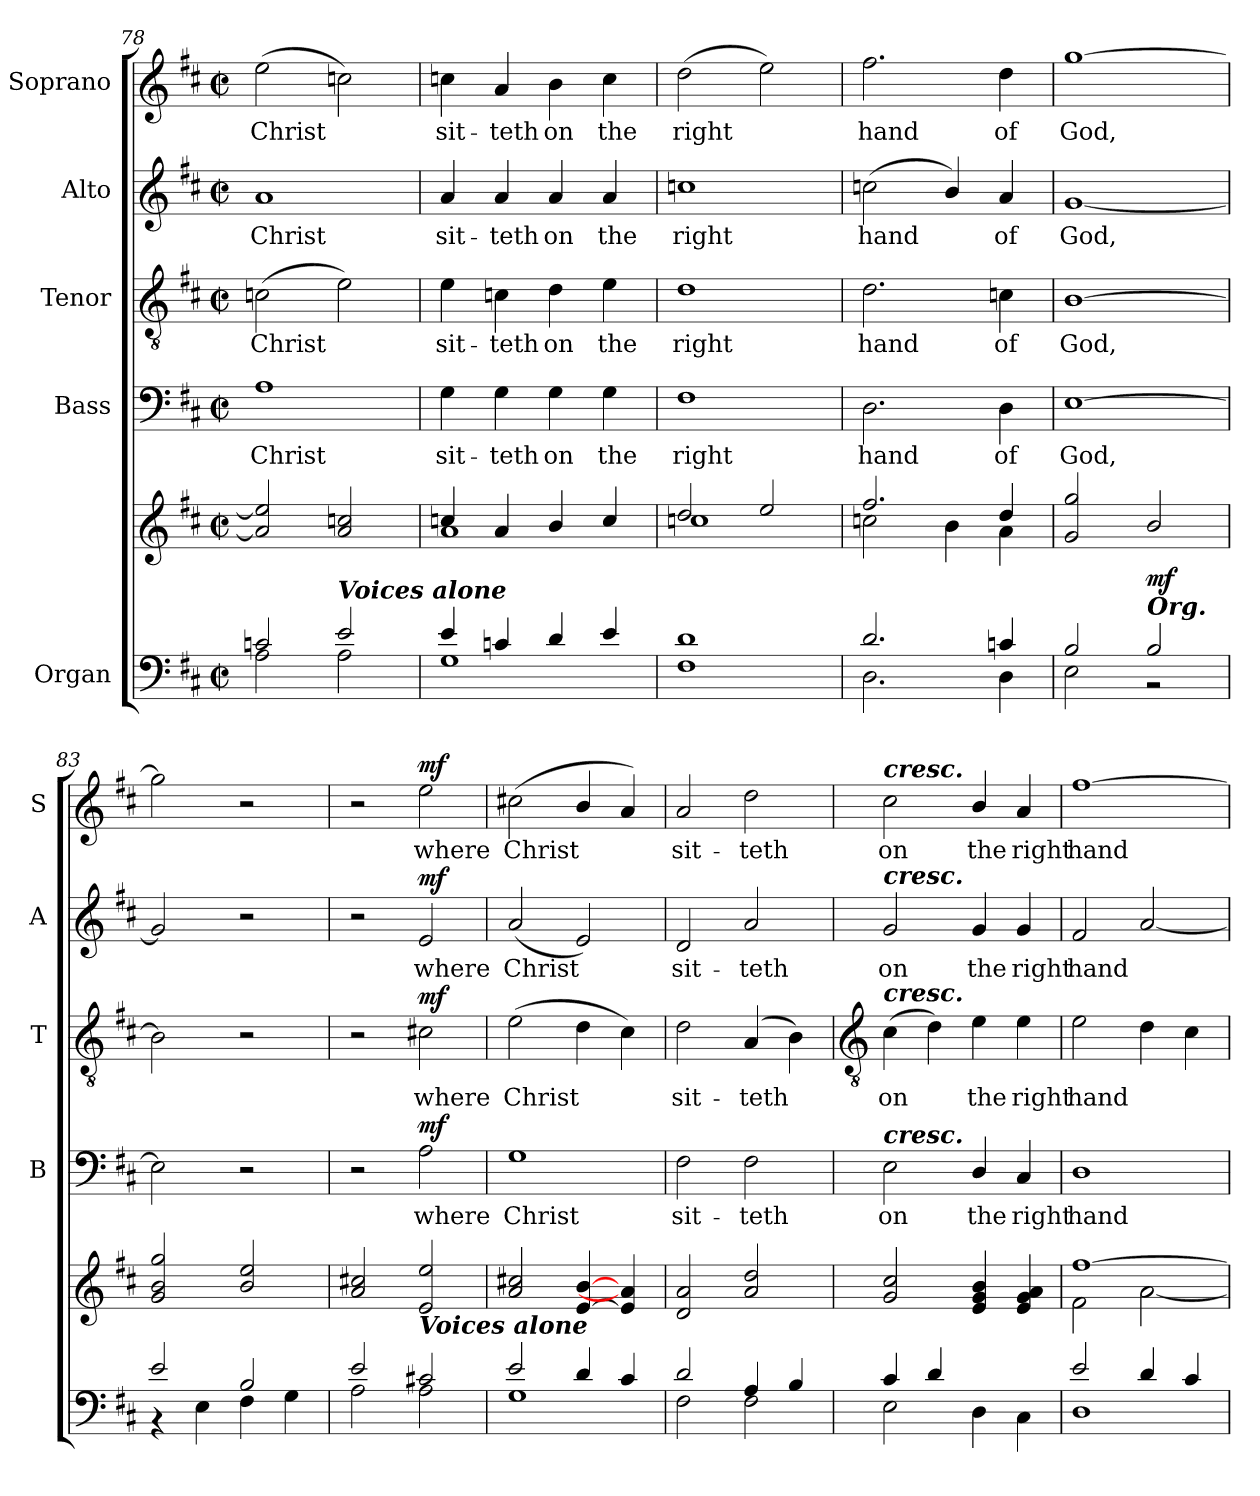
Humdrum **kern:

**kern	**kern	**dynam	**kern	**text	**dynam	**kern	**text	**dynam	**kern	**text	**dynam	**kern	**text	**dynam
*part5	*part5	*part5	*part4	*part4	*part4	*part3	*part3	*part3	*part2	*part2	*part2	*part1	*part1	*part1
*staff6	*staff5	*staff5/6	*staff4	*staff4	*staff4	*staff3	*staff3	*staff3	*staff2	*staff2	*staff2	*staff1	*staff1	*staff1
*I"Organ	*	*	*I"Bass	*	*	*I"Tenor	*	*	*I"Alto	*	*	*I"Soprano	*	*
*	*	*	*I'B	*	*	*I'T	*	*	*I'A	*	*	*I'S	*	*
!!LO:LB:g=z
*clefF4	*clefG2	*	*clefF4	*	*	*clefGv2	*	*	*clefG2	*	*	*clefG2	*	*
*k[f#c#]	*k[f#c#]	*	*k[f#c#]	*	*	*k[f#c#]	*	*	*k[f#c#]	*	*	*k[f#c#]	*	*
*D:	*D:	*	*D:	*	*	*D:	*	*	*D:	*	*	*D:	*	*
*M2/2	*M2/2	*	*M2/2	*	*	*M2/2	*	*	*M2/2	*	*	*M2/2	*	*
*met(c|)	*met(c|)	*	*met(c|)	*	*	*met(c|)	*	*	*met(c|)	*	*	*met(c|)	*	*
=78	=78	=78	=78	=78	=78	=78	=78	=78	=78	=78	=78	=78	=78	=78
*^	*^	*	*	*	*	*	*	*	*	*	*	*	*	*
!	!	!	!	!	!	!LO:LY:b	!	!	!LO:LY:b	!	!	!LO:LY:b	!	!	!LO:LY:b	!
2cn/	2A\	2a] 2ee]	1ryy	.	1A	Christ	.	(>2cn	Christ	.	1a	Christ	.	(>2ee	Christ	.
!LO:TX:a:Bi:t=Voices alone	!	!	!	!	!	!	!	!	!	!	!	!	!	!	!	!
2e/	2A\	2a 2ccn	.	.	.	.	.	2e)	.	.	.	.	.	2ccn)	.	.
=79	=79	=79	=79	=79	=79	=79	=79	=79	=79	=79	=79	=79	=79	=79	=79	=79
!	!	!	!	!	!	!LO:LY:b	!	!	!LO:LY:b	!	!	!LO:LY:b	!	!	!LO:LY:b	!
4e/	1G\	4ccn/	1a\	.	4G	sit-	.	4e	sit-	.	4a	sit-	.	4ccn	sit-	.
!	!	!	!	!	!	!LO:LY:b	!	!	!LO:LY:b	!	!	!LO:LY:b	!	!	!LO:LY:b	!
4cn/	.	4a	.	.	4G	-teth	.	4cn	-teth	.	4a	-teth	.	4a	-teth	.
!	!	!	!	!	!	!LO:LY:b	!	!	!LO:LY:b	!	!	!LO:LY:b	!	!	!LO:LY:b	!
4d/	.	4b/	.	.	4G	on	.	4d	on	.	4a	on	.	4b	on	.
!	!	!	!	!	!	!LO:LY:b	!	!	!LO:LY:b	!	!	!LO:LY:b	!	!	!LO:LY:b	!
4e/	.	4cc/	.	.	4G	the	.	4e	the	.	4a	the	.	4cc	the	.
=80	=80	=80	=80	=80	=80	=80	=80	=80	=80	=80	=80	=80	=80	=80	=80	=80
!	!	!	!	!	!	!LO:LY:b	!	!	!LO:LY:b	!	!	!LO:LY:b	!	!	!LO:LY:b	!
1d/	1F#\	2dd/	1ccn\	.	1F#	right	.	1d	right	.	1ccn	right	.	(>2dd	right	.
.	.	2ee/	.	.	.	.	.	.	.	.	.	.	.	2ee)	.	.
=81	=81	=81	=81	=81	=81	=81	=81	=81	=81	=81	=81	=81	=81	=81	=81	=81
!	!	!	!	!	!	!LO:LY:b	!	!	!LO:LY:b	!	!	!LO:LY:b	!	!	!LO:LY:b	!
2.d/	2.D\	2.ff#/	2ccn\	.	2.D	hand	.	2.d	hand	.	(<2ccn	hand	.	2.ff#	hand	.
.	.	.	4b\	.	.	.	.	.	.	.	4b/)	.	.	.	.	.
!	!	!	!	!	!	!LO:LY:b	!	!	!LO:LY:b	!	!	!LO:LY:b	!	!	!LO:LY:b	!
4cn/	4D\	4dd/	4a\	.	4D	of	.	4cn	of	.	4a	of	.	4dd	of	.
=82	=82	=82	=82	=82	=82	=82	=82	=82	=82	=82	=82	=82	=82	=82	=82	=82
!	!	!	!	!	!	!LO:LY:b	!	!	!LO:LY:b	!	!	!LO:LY:b	!	!	!LO:LY:b	!
2B/	2E\	2g 2gg	1ryy	.	[1E	God,	.	[1B	God,	.	[1g	God,	.	[1gg	God,	.
!LO:TX:a:Bi:t=Org.	!	!	!	!	!	!	!	!	!	!	!	!	!	!	!	!
!	!	!	!	!LO:DY:b	!	!	!	!	!	!	!	!	!	!	!	!
2B/	2r	2b	.	mf	.	.	.	.	.	.	.	.	.	.	.	.
=83	=83	=83	=83	=83	=83	=83	=83	=83	=83	=83	=83	=83	=83	=83	=83	=83
2e/	4r	2g 2b 2gg	1ryy	.	2E]	.	.	2B]	.	.	2g]	.	.	2gg]	.	.
.	4E\	.	.	.	.	.	.	.	.	.	.	.	.	.	.	.
2B/	4F#\	2b 2ee	.	.	2r	.	.	2r	.	.	2r	.	.	2r	.	.
.	4G\	.	.	.	.	.	.	.	.	.	.	.	.	.	.	.
=84	=84	=84	=84	=84	=84	=84	=84	=84	=84	=84	=84	=84	=84	=84	=84	=84
2e/	2A\	2a 2cc#X	1ryy	.	2r	.	.	2r	.	.	2r	.	.	2r	.	.
!LO:TX:a:Bi:t=Voices alone	!	!	!	!	!	!	!	!	!	!	!	!	!	!	!	!
!	!	!	!	!	!	!LO:LY:b	!LO:DY:b	!	!LO:LY:b	!LO:DY:b	!	!LO:LY:b	!LO:DY:b	!	!LO:LY:b	!LO:DY:b
2c#X/	2A\	2e 2ee	.	.	2A	where	mf	2c#X	where	mf	2e	where	mf	2ee	where	mf
=85	=85	=85	=85	=85	=85	=85	=85	=85	=85	=85	=85	=85	=85	=85	=85	=85
!	!	!	!	!	!	!LO:LY:b	!	!	!LO:LY:b	!	!	!LO:LY:b	!	!	!LO:LY:b	!
2e/	1G\	2a 2cc#X	1ryy	.	1G	Christ	.	(>2e	Christ	.	(<2a	Christ	.	(<2cc#X	Christ	.
4d/	.	[4e/ [4b/	.	.	.	.	.	4d	.	.	2e)	.	.	4b/	.	.
4c#/	.	4e] 4a]	.	.	.	.	.	4c#)	.	.	.	.	.	4a)	.	.
=86	=86	=86	=86	=86	=86	=86	=86	=86	=86	=86	=86	=86	=86	=86	=86	=86
!	!	!	!	!	!	!LO:LY:b	!	!	!LO:LY:b	!	!	!LO:LY:b	!	!	!LO:LY:b	!
2d/	2F#\	2d 2a	1ryy	.	2F#	sit-	.	2d	sit-	.	2d	sit-	.	2a	sit-	.
!	!	!	!	!	!	!LO:LY:b	!	!	!LO:LY:b	!	!	!LO:LY:b	!	!	!LO:LY:b	!
4A/	2F#\	2a 2dd	.	.	2F#	-teth	.	(<4A	-teth	.	2a	-teth	.	2dd	-teth	.
4B/	.	.	.	.	.	.	.	4B)	.	.	.	.	.	.	.	.
!!LO:LB:g=z
=87	=87	=87	=87	=87	=87	=87	=87	=87	=87	=87	=87	=87	=87	=87	=87	=87
*	*	*	*	*	*	*	*	*clefGv2	*	*	*	*	*	*	*	*
!	!	!	!	!	!	!	!	!	!	!	!	!	!	!LO:TX:a:Bi:t=cresc.	!	!
!	!	!	!	!	!	!	!	!	!	!	!LO:TX:a:Bi:t=cresc.	!	!	!	!	!
!	!	!	!	!	!	!	!	!LO:TX:a:Bi:t=cresc.	!	!	!	!	!	!	!	!
!	!	!	!	!	!LO:TX:a:Bi:t=cresc.	!	!	!	!	!	!	!	!	!	!	!
!	!	!	!	!	!	!LO:LY:b	!	!	!LO:LY:b	!	!	!LO:LY:b	!	!	!LO:LY:b	!
4c#/	2E\	2g/ 2cc#/	1ryy	.	2E	on	.	(>4c#	on	.	2g	on	.	2cc#	on	.
4d/	.	.	.	.	.	.	.	4d)	.	.	.	.	.	.	.	.
!	!	!	!	!	!	!LO:LY:b	!	!	!LO:LY:b	!	!	!LO:LY:b	!	!	!LO:LY:b	!
2ryy	4D\	4e/ 4g/ 4b/	.	.	4D/	the	.	4e	the	.	4g	the	.	4b/	the	.
!	!	!	!	!	!	!LO:LY:b	!	!	!LO:LY:b	!	!	!LO:LY:b	!	!	!LO:LY:b	!
.	4C#\	4e/ 4g/ 4a/	.	.	4C#	right	.	4e	right	.	4g	right	.	4a	right	.
=88	=88	=88	=88	=88	=88	=88	=88	=88	=88	=88	=88	=88	=88	=88	=88	=88
!	!	!	!	!	!	!LO:LY:b	!	!	!LO:LY:b	!	!	!LO:LY:b	!	!	!LO:LY:b	!
2e/	1D\	[1ff#/	2f#\	.	1D	hand	.	2e	hand	.	2f#	hand	.	[1ff#	hand	.
4d/	.	.	[2a\	.	.	.	.	4d	.	.	[2a	.	.	.	.	.
4c#/	.	.	.	.	.	.	.	4c#	.	.	.	.	.	.	.	.
*v	*v	*	*	*	*	*	*	*	*	*	*	*	*	*	*	*
*	*v	*v	*	*	*	*	*	*	*	*	*	*	*	*	*
=	=	=	=	=	=	=	=	=	=	=	=	=	=	=
*-	*-	*-	*-	*-	*-	*-	*-	*-	*-	*-	*-	*-	*-	*-
